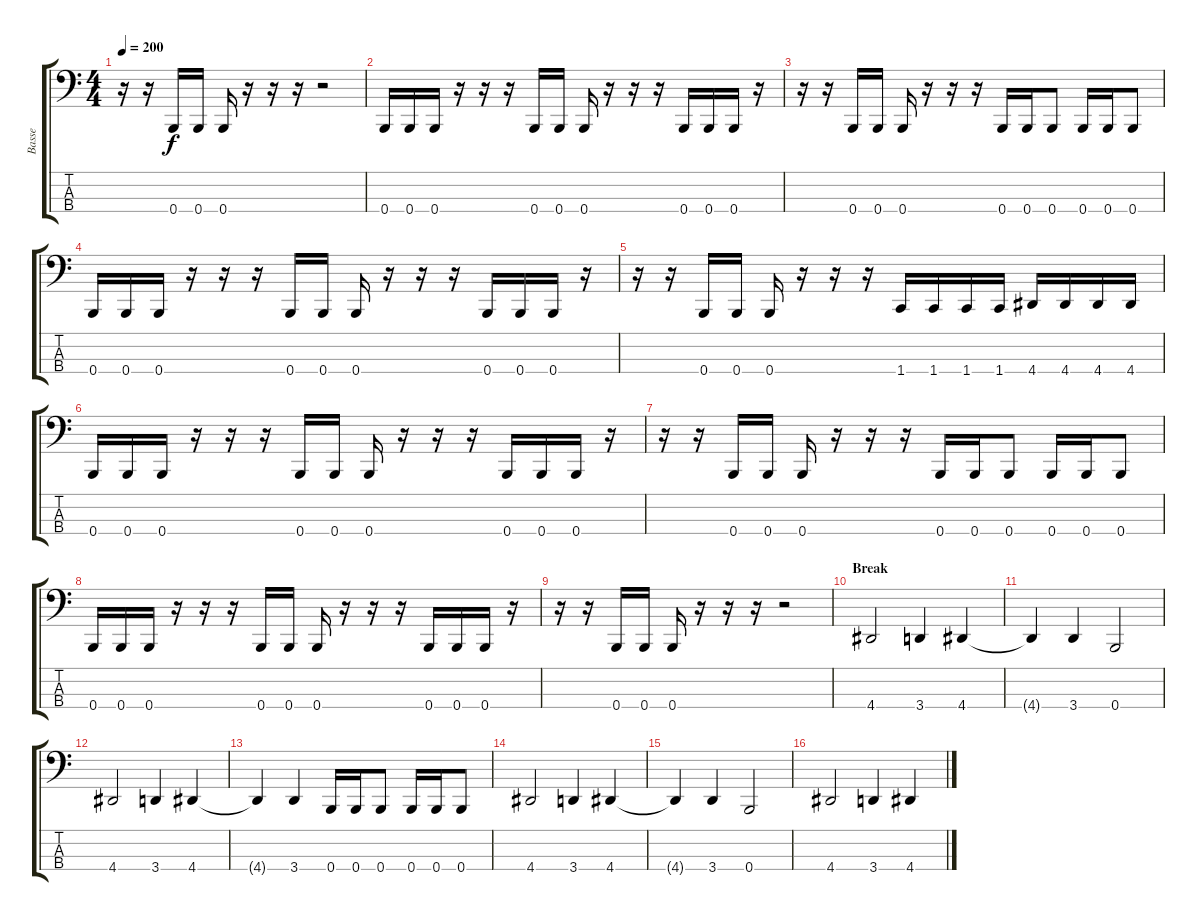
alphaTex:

\track ("Basse" "Basse") {instrument electricbasspick}
\staff {score tabs}
\tuning (E2 B1 Gb1 B0) {hide}
\ts (4 4)
\tempo 200
\clef f4
\ks c
r.16{dy f} r.16 0.4.16 0.4.16 0.4.16 r.16 r.16 r.16 r.2 |
0.4.16 0.4.16 0.4.16 r.16 r.16 r.16 0.4.16 0.4.16 0.4.16 r.16 r.16 r.16 0.4.16 0.4.16 0.4.16 r.16 |
r.16 r.16 0.4.16 0.4.16 0.4.16 r.16 r.16 r.16 0.4.16 0.4.16 0.4.8 0.4.16 0.4.16 0.4.8 |
0.4.16 0.4.16 0.4.16 r.16 r.16 r.16 0.4.16 0.4.16 0.4.16 r.16 r.16 r.16 0.4.16 0.4.16 0.4.16 r.16 |
r.16 r.16 0.4.16 0.4.16 0.4.16 r.16 r.16 r.16 1.4.16 1.4.16 1.4.16 1.4.16 4.4.16 4.4.16 4.4.16 4.4.16 |
0.4.16 0.4.16 0.4.16 r.16 r.16 r.16 0.4.16 0.4.16 0.4.16 r.16 r.16 r.16 0.4.16 0.4.16 0.4.16 r.16 |
r.16 r.16 0.4.16 0.4.16 0.4.16 r.16 r.16 r.16 0.4.16 0.4.16 0.4.8 0.4.16 0.4.16 0.4.8 |
0.4.16 0.4.16 0.4.16 r.16 r.16 r.16 0.4.16 0.4.16 0.4.16 r.16 r.16 r.16 0.4.16 0.4.16 0.4.16 r.16 |
r.16 r.16 0.4.16 0.4.16 0.4.16 r.16 r.16 r.16 r.2 |
\section ("" "Break")
4.4.2 3.4.4 4.4.4 |
4.4{t}.4 3.4.4 0.4.2 |
4.4.2 3.4.4 4.4.4 |
4.4{t}.4 3.4.4 0.4.16 0.4.16 0.4.8 0.4.16 0.4.16 0.4.8 |
4.4.2 3.4.4 4.4.4 |
4.4{t}.4 3.4.4 0.4.2 |
4.4.2 3.4.4 4.4.4
